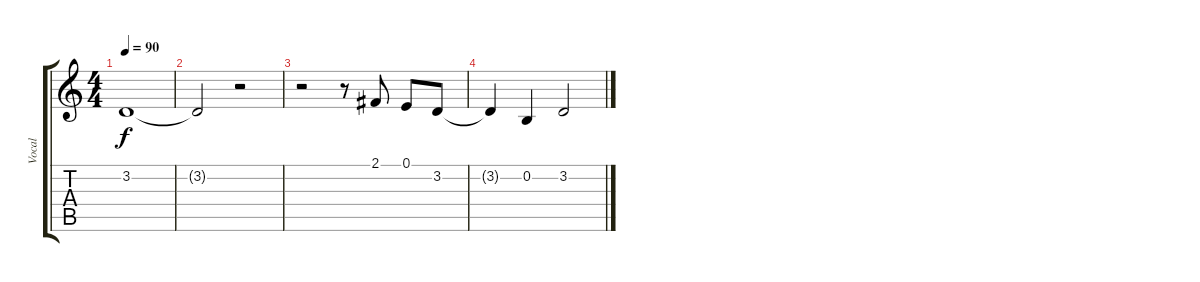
\track ("Vocal" "Vocal") {instrument musicbox}
\staff {score tabs}
\tuning (E4 B3 G3 D3 A2 E2) {hide}
\ts (4 4)
\tempo 90
\clef g2
\ks c
3.2.1{dy f} |
3.2{t}.2 r.2 |
r.2 r.8 2.1.8 0.1.8 3.2.8 |
3.2{t}.4 0.2.4 3.2.2
